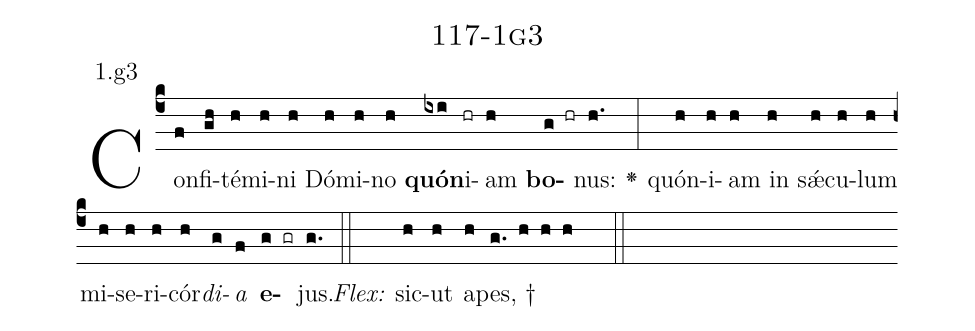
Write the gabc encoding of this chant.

name: 117-1g3;
annotation: 1.g3;
%%
(c4)Con(f)fi(gh)té(h)mi(h)ni(h) Dó(h)mi(h)no(h) <b>quón</b>(ixi)i(hr)am(h) <b>bo</b>(g hr)nus:(h.) <v>\greheightstar</v>(:) quón(h)i(h)am(h) in(h) sǽ(h)cu(h)lum(h) mi(h)se(h)ri(h)cór(h)<i>di</i>(g)<i>a</i>(f) <b>e</b>(g gr)jus.(g.) (::)
<i>Flex:</i>()  sic(h)ut(h) a(h)pes, †(g. h h h  ::)

%E(h) u(h) o(g) u(f) a(g) e.(g.) (::)
